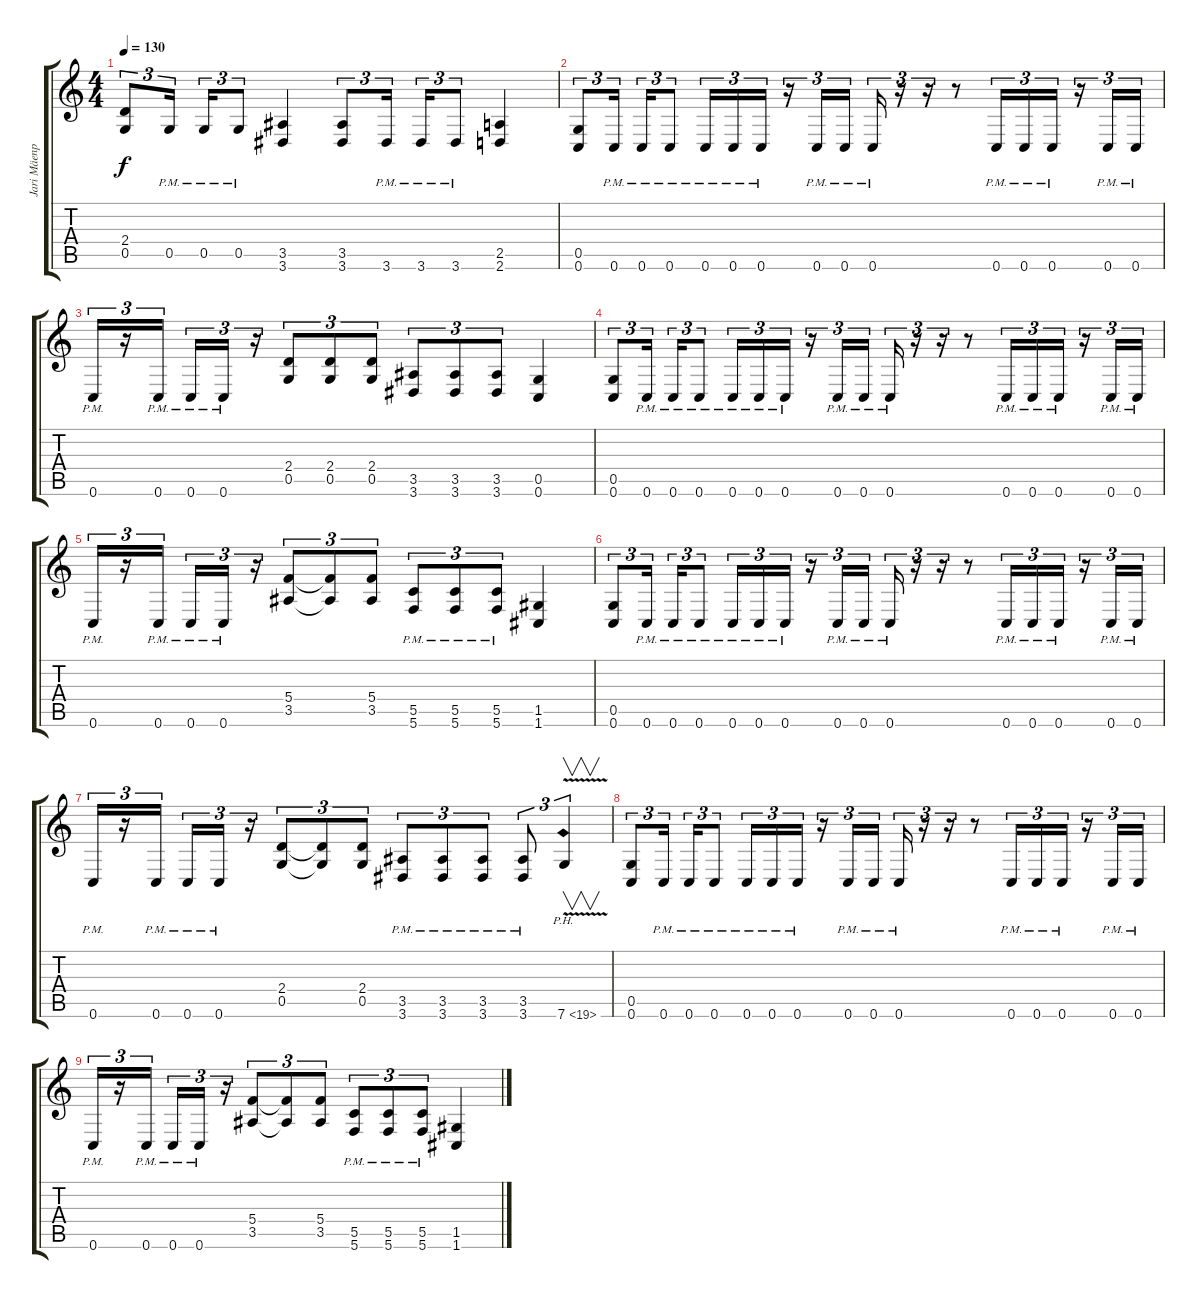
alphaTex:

\track ("Jari Mäenpää" "Jari Mäenp") {instrument distortionguitar}
\staff {score tabs}
\tuning (D4 A3 F3 C3 G2 C2) {hide}
\ts (4 4)
\tempo 130
\clef g2
\ks c
(2.4 0.5).8{tu (3 2) dy f} 0.5{pm}.16{tu (3 2) beam splitsecondary} 0.5{pm}.16{tu (3 2)} 0.5{pm}.8{tu (3 2)} (3.5 3.6).4 (3.5 3.6).8{tu (3 2)} 3.6{pm}.16{tu (3 2) beam splitsecondary} 3.6{pm}.16{tu (3 2)} 3.6{pm}.8{tu (3 2)} (2.5 2.6).4 |
(0.5 0.6).8{tu (3 2)} 0.6{pm}.16{tu (3 2) beam splitsecondary} 0.6{pm}.16{tu (3 2)} 0.6{pm}.8{tu (3 2)} 0.6{pm}.16{tu (3 2)} 0.6{pm}.16{tu (3 2)} 0.6{pm}.16{tu (3 2)} r.16{tu (3 2)} 0.6{pm}.16{tu (3 2)} 0.6{pm}.16{tu (3 2)} 0.6{pm}.16{tu (3 2)} r.16{tu (3 2)} r.16{tu (3 2)} r.8 0.6{pm}.16{tu (3 2)} 0.6{pm}.16{tu (3 2)} 0.6{pm}.16{tu (3 2)} r.16{tu (3 2)} 0.6{pm}.16{tu (3 2)} 0.6{pm}.16{tu (3 2)} |
0.6{pm}.16{tu (3 2)} r.16{tu (3 2)} 0.6{pm}.16{tu (3 2) beam splitsecondary} 0.6{pm}.16{tu (3 2)} 0.6{pm}.16{tu (3 2)} r.16{tu (3 2)} (2.4 0.5).8{tu (3 2)} (2.4 0.5).8{tu (3 2)} (2.4 0.5).8{tu (3 2)} (3.5 3.6).8{tu (3 2)} (3.5 3.6).8{tu (3 2)} (3.5 3.6).8{tu (3 2)} (0.5 0.6).4 |
(0.5 0.6).8{tu (3 2)} 0.6{pm}.16{tu (3 2) beam splitsecondary} 0.6{pm}.16{tu (3 2)} 0.6{pm}.8{tu (3 2)} 0.6{pm}.16{tu (3 2)} 0.6{pm}.16{tu (3 2)} 0.6{pm}.16{tu (3 2)} r.16{tu (3 2)} 0.6{pm}.16{tu (3 2)} 0.6{pm}.16{tu (3 2)} 0.6{pm}.16{tu (3 2)} r.16{tu (3 2)} r.16{tu (3 2)} r.8 0.6{pm}.16{tu (3 2)} 0.6{pm}.16{tu (3 2)} 0.6{pm}.16{tu (3 2)} r.16{tu (3 2)} 0.6{pm}.16{tu (3 2)} 0.6{pm}.16{tu (3 2)} |
0.6{pm}.16{tu (3 2)} r.16{tu (3 2)} 0.6{pm}.16{tu (3 2) beam splitsecondary} 0.6{pm}.16{tu (3 2)} 0.6{pm}.16{tu (3 2)} r.16{tu (3 2)} (5.4 3.5).8{tu (3 2)} (5.4{t} 3.5{t}).8{tu (3 2)} (5.4 3.5).8{tu (3 2)} (5.5{pm} 5.6{pm}).8{tu (3 2)} (5.5{pm} 5.6{pm}).8{tu (3 2)} (5.5{pm} 5.6{pm}).8{tu (3 2)} (1.5 1.6).4 |
(0.5 0.6).8{tu (3 2)} 0.6{pm}.16{tu (3 2) beam splitsecondary} 0.6{pm}.16{tu (3 2)} 0.6{pm}.8{tu (3 2)} 0.6{pm}.16{tu (3 2)} 0.6{pm}.16{tu (3 2)} 0.6{pm}.16{tu (3 2)} r.16{tu (3 2)} 0.6{pm}.16{tu (3 2)} 0.6{pm}.16{tu (3 2)} 0.6{pm}.16{tu (3 2)} r.16{tu (3 2)} r.16{tu (3 2)} r.8 0.6{pm}.16{tu (3 2)} 0.6{pm}.16{tu (3 2)} 0.6{pm}.16{tu (3 2)} r.16{tu (3 2)} 0.6{pm}.16{tu (3 2)} 0.6{pm}.16{tu (3 2)} |
0.6{pm}.16{tu (3 2)} r.16{tu (3 2)} 0.6{pm}.16{tu (3 2) beam splitsecondary} 0.6{pm}.16{tu (3 2)} 0.6{pm}.16{tu (3 2)} r.16{tu (3 2)} (2.4 0.5).8{tu (3 2)} (2.4{t} 0.5{t}).8{tu (3 2)} (2.4 0.5).8{tu (3 2)} (3.5{pm} 3.6{pm}).8{tu (3 2)} (3.5{pm} 3.6{pm}).8{tu (3 2)} (3.5{pm} 3.6{pm}).8{tu (3 2)} (3.5{pm} 3.6{pm}).8{tu (3 2)} 7.6{ph 12 v}.4{v tu (3 2)} |
(0.5 0.6).8{tu (3 2)} 0.6{pm}.16{tu (3 2) beam splitsecondary} 0.6{pm}.16{tu (3 2)} 0.6{pm}.8{tu (3 2)} 0.6{pm}.16{tu (3 2)} 0.6{pm}.16{tu (3 2)} 0.6{pm}.16{tu (3 2)} r.16{tu (3 2)} 0.6{pm}.16{tu (3 2)} 0.6{pm}.16{tu (3 2)} 0.6{pm}.16{tu (3 2)} r.16{tu (3 2)} r.16{tu (3 2)} r.8 0.6{pm}.16{tu (3 2)} 0.6{pm}.16{tu (3 2)} 0.6{pm}.16{tu (3 2)} r.16{tu (3 2)} 0.6{pm}.16{tu (3 2)} 0.6{pm}.16{tu (3 2)} |
0.6{pm}.16{tu (3 2)} r.16{tu (3 2)} 0.6{pm}.16{tu (3 2) beam splitsecondary} 0.6{pm}.16{tu (3 2)} 0.6{pm}.16{tu (3 2)} r.16{tu (3 2)} (5.4 3.5).8{tu (3 2)} (5.4{t} 3.5{t}).8{tu (3 2)} (5.4 3.5).8{tu (3 2)} (5.5{pm} 5.6{pm}).8{tu (3 2)} (5.5{pm} 5.6{pm}).8{tu (3 2)} (5.5{pm} 5.6{pm}).8{tu (3 2)} (1.5 1.6).4
